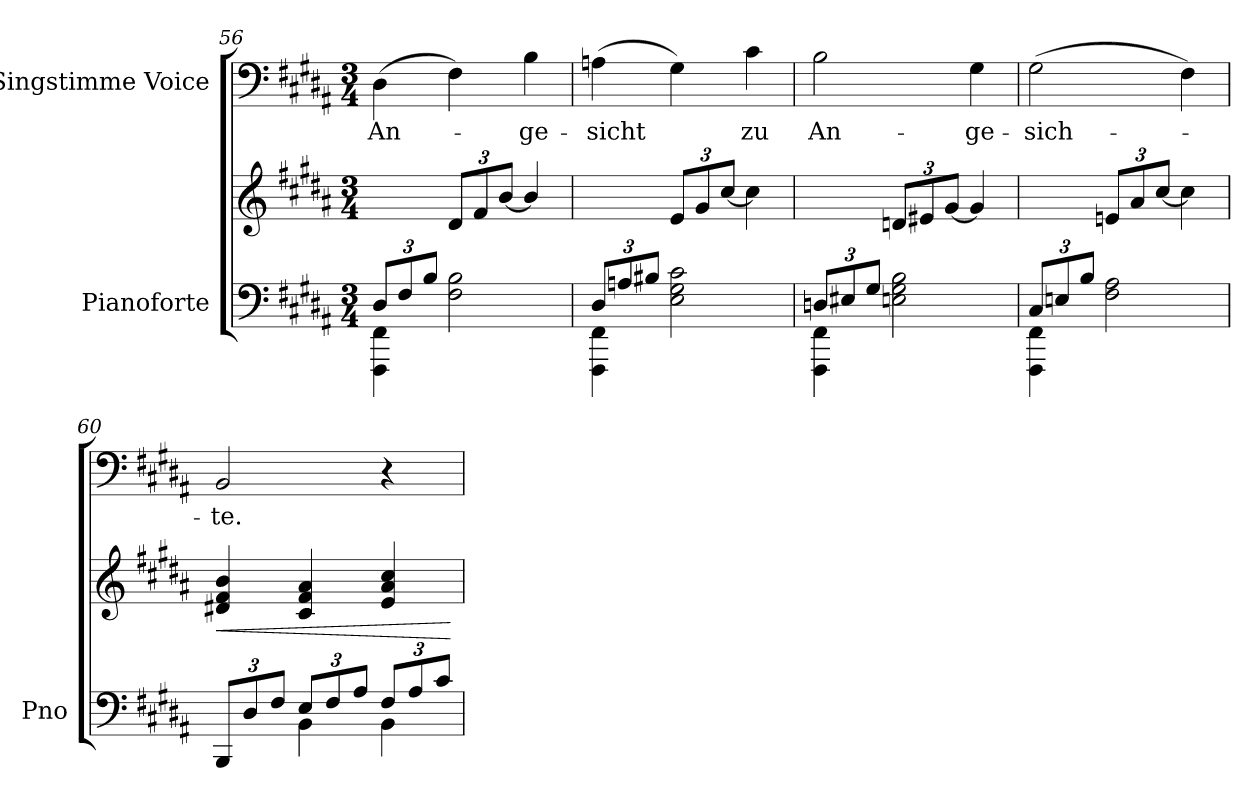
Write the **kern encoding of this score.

**kern	**kern	**dynam	**kern	**text
*part2	*part2	*part2	*part1	*part1
*staff3	*staff2	*staff2/3	*staff1	*staff1
*I"Pianoforte	*	*	*I"Singstimme Voice	*
*I'Pno	*	*	*	*
*clefF4	*clefG2	*	*clefF4	*
*k[f#c#g#d#a#]	*k[f#c#g#d#a#]	*	*k[f#c#g#d#a#]	*
*M3/4	*M3/4	*	*M3/4	*
*Xbrackettup	*	*	*	*
=56	=56	=56	=56	=56
*^	*	*	*	*
(>12D#/L	4FFF#\ 4FF#\	4ryy	.	(4D#\	An-
12F#/	.	.	.	.	.
12B/J	.	.	.	.	.
*	*	*Xbrackettup	*	*	*
2ryy	2F#\ 2B\	12d#/L	.	4F#\)	.
.	.	12f#/	.	.	.
.	.	[12b/J)	.	.	.
.	.	4b/]	.	4B\	-ge-
=57	=57	=57	=57	=57	=57
(>12D#/L	4FFF#\ 4FF#\	4ryy	.	(4An\	-sicht
12An/	.	.	.	.	.
12B#X/J	.	.	.	.	.
2ryy	2E\ 2G#\ 2c#\	12e/L	.	4G#\)	.
.	.	12g#/	.	.	.
.	.	[12cc#/J)	.	.	.
.	.	4cc#\]	.	4c#\	zu
=58	=58	=58	=58	=58	=58
(>12Dn/L	4FFF#\ 4FF#\	4ryy	.	2B\	An-
12E#X/	.	.	.	.	.
12G#/J	.	.	.	.	.
2ryy	2En\ 2G#\ 2B\	12dn/L	.	.	.
.	.	12e#X/	.	.	.
.	.	[12g#/J)	.	.	.
.	.	4g#/]	.	4G#\	-ge-
=59	=59	=59	=59	=59	=59
(>12C#/L	4FFF#\ 4FF#\	4ryy	.	(2G#\	-sich-
12En/	.	.	.	.	.
12B/J	.	.	.	.	.
2ryy	2F#\ 2A#\	12en/L	.	.	.
.	.	12a#/	.	.	.
.	.	[<12cc#/J)	.	.	.
.	.	4cc#\]	.	4F#\)	.
=60	=60	=60	=60	=60	=60
!	!	!	!LO:HP:b	!	!
12BBB/L	4ryy	4d#X/ 4f#/ 4b/	<	2BB/	-te.
12D#/	.	.	.	.	.
12F#/J	.	.	.	.	.
12E/L	4BB\	4c#/ 4f#/ 4a#/	.	.	.
12F#/	.	.	.	.	.
12A#/J	.	.	.	.	.
12F#/L	4BB\	4e/ 4a#/ 4cc#/	.	4r	.
12A#/	.	.	.	.	.
12c#/J	.	.	.	.	.
*v	*v	*	*	*	*
.	.	[	.	.
=	=	=	=	=
*-	*-	*-	*-	*-
